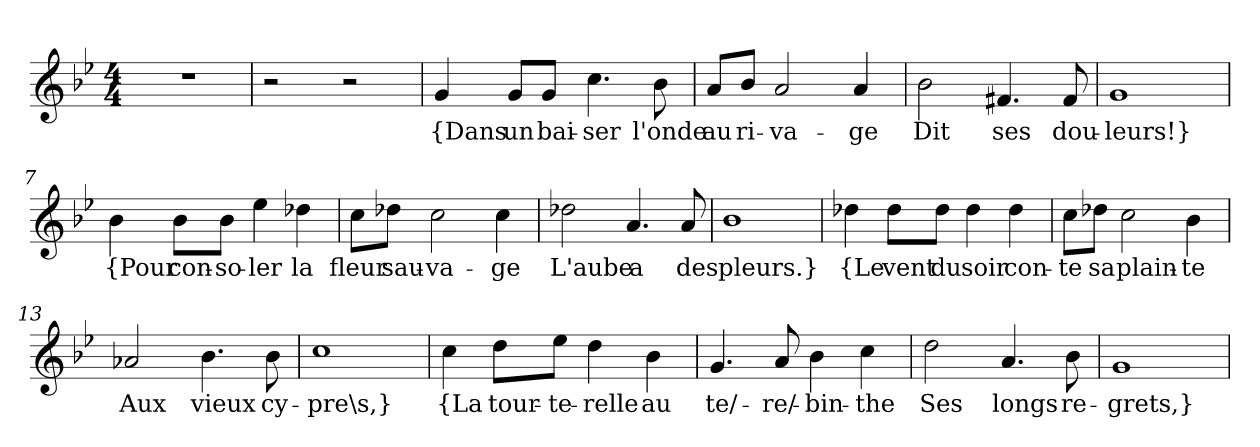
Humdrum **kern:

**kern	**text
*part1	*part1
*staff1	*staff1
*clefG2	*
*k[b-e-]	*
*M4/4	*
=1	=1
1r	.
=2	=2
2r	.
2r	.
=3	=3
!	!LO:LY:b
4g/	{Dans
!	!LO:LY:b
8g/L	un
!	!LO:LY:b
8g/J	bai-
!	!LO:LY:b
4.cc\	-ser
!	!LO:LY:b
8b-\	l'onde
=4	=4
!	!LO:LY:b
8a/L	au
!	!LO:LY:b
8b-/J	ri-
!	!LO:LY:b
2a/	-va-
!	!LO:LY:b
4a/	-ge
=5	=5
!	!LO:LY:b
2b-\	Dit
!	!LO:LY:b
4.f#X/	ses
!	!LO:LY:b
8f#/	dou-
=6	=6
!	!LO:LY:b
1g	-leurs!}
!!LO:LB:g=z
=7	=7
!	!LO:LY:b
4b-\	{Pour
!	!LO:LY:b
8b-\L	con-
!	!LO:LY:b
8b-\J	-so-
!	!LO:LY:b
4ee-\	-ler
!	!LO:LY:b
4dd-X\	la
=8	=8
!	!LO:LY:b
8cc\L	fleur
!	!LO:LY:b
8dd-X\J	sau-
!	!LO:LY:b
2cc\	-va-
!	!LO:LY:b
4cc\	-ge
=9	=9
!	!LO:LY:b
2dd-X\	L'aube
!	!LO:LY:b
4.a/	a
!	!LO:LY:b
8a/	des
=10	=10
!	!LO:LY:b
1b-	pleurs.}
=11	=11
!	!LO:LY:b
4dd-X\	{Le
!	!LO:LY:b
8dd-\L	vent
!	!LO:LY:b
8dd-\J	du
!	!LO:LY:b
4dd-\	soir
!	!LO:LY:b
4dd-\	con-
!!LO:LB:g=z
=12	=12
!	!LO:LY:b
8cc\L	-te
!	!LO:LY:b
8dd-X\J	sa
!	!LO:LY:b
2cc\	plain-
!	!LO:LY:b
4b-\	-te
=13	=13
!	!LO:LY:b
2a-X/	Aux
!	!LO:LY:b
4.b-\	vieux
!	!LO:LY:b
8b-\	cy-
=14	=14
!	!LO:LY:b
1cc	-pre\s,}
=15	=15
!	!LO:LY:b
4cc\	{La
!	!LO:LY:b
8dd\L	tour-
!	!LO:LY:b
8ee-\J	-te-
!	!LO:LY:b
4dd\	-relle
!	!LO:LY:b
4b-\	au
=16	=16
!	!LO:LY:b
4.g/	te/-
!	!LO:LY:b
8a/	-re/-
!	!LO:LY:b
4b-\	-bin-
!	!LO:LY:b
4cc\	-the
=17	=17
!	!LO:LY:b
2dd\	Ses
!	!LO:LY:b
4.a/	longs
!	!LO:LY:b
8b-\	re-
!!LO:LB:g=z
=18	=18
!	!LO:LY:b
1g	-grets,}
=	=
*-	*-
